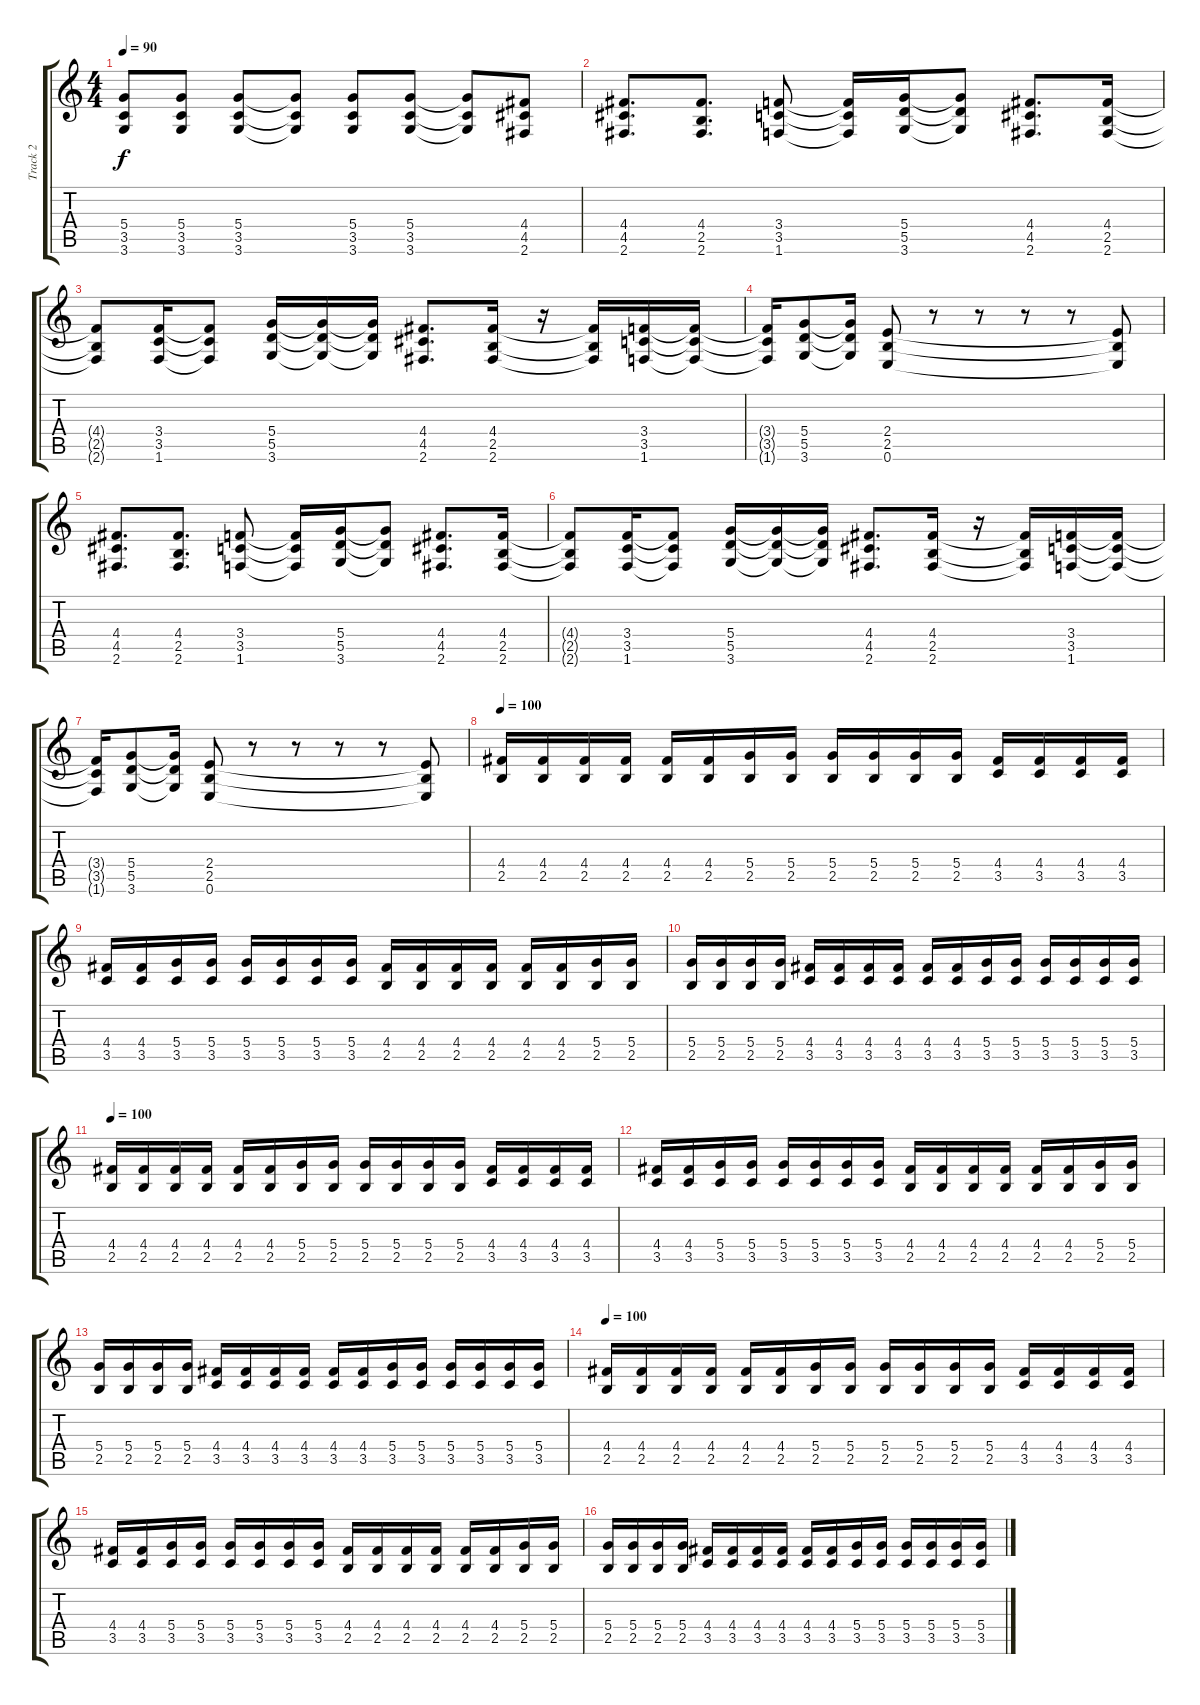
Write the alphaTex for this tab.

\track ("Track 2" "Track 2") {instrument distortionguitar}
\staff {score tabs}
\tuning (E4 B3 G3 D3 A2 E2) {hide}
\ts (4 4)
\tempo 90
\clef g2
\ks c
(5.4{t} 3.5{t} 3.6{t}).8{dy f} (5.4 3.5 3.6).8 (5.4 3.5 3.6).8 (5.4{t} 3.5{t} 3.6{t}).8 (5.4 3.5 3.6).8 (5.4 3.5 3.6).8 (5.4{t} 3.5{t} 3.6{t}).8 (4.4 4.5 2.6).8 |
(4.4 4.5 2.6).8{d} (4.4 2.5 2.6).8{d} (3.4 3.5 1.6).8 (3.4{t} 3.5{t} 1.6{t}).16 (5.4 5.5 3.6).16 (5.4{t} 5.5{t} 3.6{t}).8 (4.4 4.5 2.6).8{d} (4.4 2.5 2.6).16 |
(4.4{t} 2.5{t} 2.6{t}).8 (3.4 3.5 1.6).16 (3.4{t} 3.5{t} 1.6{t}).8 (5.4 5.5 3.6).16 (5.4{t} 5.5{t} 3.6{t}).16 (5.4{t} 5.5{t} 3.6{t}).16 (4.4 4.5 2.6).8{d} (4.4 2.5 2.6).16 r.16 (4.4{t} 2.5{t} 2.6{t}).16 (3.4 3.5 1.6).16 (3.4{t} 3.5{t} 1.6{t}).16 |
(3.4{t} 3.5{t} 1.6{t}).16 (5.4 5.5 3.6).8 (5.4{t} 5.5{t} 3.6{t}).16 (2.4 2.5 0.6).8 r.8 r.8 r.8 r.8 (2.4{t} 2.5{t} 0.6{t}).8 |
(4.4 4.5 2.6).8{d} (4.4 2.5 2.6).8{d} (3.4 3.5 1.6).8 (3.4{t} 3.5{t} 1.6{t}).16 (5.4 5.5 3.6).16 (5.4{t} 5.5{t} 3.6{t}).8 (4.4 4.5 2.6).8{d} (4.4 2.5 2.6).16 |
(4.4{t} 2.5{t} 2.6{t}).8 (3.4 3.5 1.6).16 (3.4{t} 3.5{t} 1.6{t}).8 (5.4 5.5 3.6).16 (5.4{t} 5.5{t} 3.6{t}).16 (5.4{t} 5.5{t} 3.6{t}).16 (4.4 4.5 2.6).8{d} (4.4 2.5 2.6).16 r.16 (4.4{t} 2.5{t} 2.6{t}).16 (3.4 3.5 1.6).16 (3.4{t} 3.5{t} 1.6{t}).16 |
(3.4{t} 3.5{t} 1.6{t}).16 (5.4 5.5 3.6).8 (5.4{t} 5.5{t} 3.6{t}).16 (2.4 2.5 0.6).8 r.8 r.8 r.8 r.8 (2.4{t} 2.5{t} 0.6{t}).8 |
\tempo 100
(4.4 2.5).16 (4.4 2.5).16 (4.4 2.5).16 (4.4 2.5).16 (4.4 2.5).16 (4.4 2.5).16 (5.4 2.5).16 (5.4 2.5).16 (5.4 2.5).16 (5.4 2.5).16 (5.4 2.5).16 (5.4 2.5).16 (4.4 3.5).16 (4.4 3.5).16 (4.4 3.5).16 (4.4 3.5).16 |
(4.4 3.5).16 (4.4 3.5).16 (5.4 3.5).16 (5.4 3.5).16 (5.4 3.5).16 (5.4 3.5).16 (5.4 3.5).16 (5.4 3.5).16 (4.4 2.5).16 (4.4 2.5).16 (4.4 2.5).16 (4.4 2.5).16 (4.4 2.5).16 (4.4 2.5).16 (5.4 2.5).16 (5.4 2.5).16 |
(5.4 2.5).16 (5.4 2.5).16 (5.4 2.5).16 (5.4 2.5).16 (4.4 3.5).16 (4.4 3.5).16 (4.4 3.5).16 (4.4 3.5).16 (4.4 3.5).16 (4.4 3.5).16 (5.4 3.5).16 (5.4 3.5).16 (5.4 3.5).16 (5.4 3.5).16 (5.4 3.5).16 (5.4 3.5).16 |
\tempo 100
(4.4 2.5).16 (4.4 2.5).16 (4.4 2.5).16 (4.4 2.5).16 (4.4 2.5).16 (4.4 2.5).16 (5.4 2.5).16 (5.4 2.5).16 (5.4 2.5).16 (5.4 2.5).16 (5.4 2.5).16 (5.4 2.5).16 (4.4 3.5).16 (4.4 3.5).16 (4.4 3.5).16 (4.4 3.5).16 |
(4.4 3.5).16 (4.4 3.5).16 (5.4 3.5).16 (5.4 3.5).16 (5.4 3.5).16 (5.4 3.5).16 (5.4 3.5).16 (5.4 3.5).16 (4.4 2.5).16 (4.4 2.5).16 (4.4 2.5).16 (4.4 2.5).16 (4.4 2.5).16 (4.4 2.5).16 (5.4 2.5).16 (5.4 2.5).16 |
(5.4 2.5).16 (5.4 2.5).16 (5.4 2.5).16 (5.4 2.5).16 (4.4 3.5).16 (4.4 3.5).16 (4.4 3.5).16 (4.4 3.5).16 (4.4 3.5).16 (4.4 3.5).16 (5.4 3.5).16 (5.4 3.5).16 (5.4 3.5).16 (5.4 3.5).16 (5.4 3.5).16 (5.4 3.5).16 |
\tempo 100
(4.4 2.5).16 (4.4 2.5).16 (4.4 2.5).16 (4.4 2.5).16 (4.4 2.5).16 (4.4 2.5).16 (5.4 2.5).16 (5.4 2.5).16 (5.4 2.5).16 (5.4 2.5).16 (5.4 2.5).16 (5.4 2.5).16 (4.4 3.5).16 (4.4 3.5).16 (4.4 3.5).16 (4.4 3.5).16 |
(4.4 3.5).16 (4.4 3.5).16 (5.4 3.5).16 (5.4 3.5).16 (5.4 3.5).16 (5.4 3.5).16 (5.4 3.5).16 (5.4 3.5).16 (4.4 2.5).16 (4.4 2.5).16 (4.4 2.5).16 (4.4 2.5).16 (4.4 2.5).16 (4.4 2.5).16 (5.4 2.5).16 (5.4 2.5).16 |
(5.4 2.5).16 (5.4 2.5).16 (5.4 2.5).16 (5.4 2.5).16 (4.4 3.5).16 (4.4 3.5).16 (4.4 3.5).16 (4.4 3.5).16 (4.4 3.5).16 (4.4 3.5).16 (5.4 3.5).16 (5.4 3.5).16 (5.4 3.5).16 (5.4 3.5).16 (5.4 3.5).16 (5.4 3.5).16
